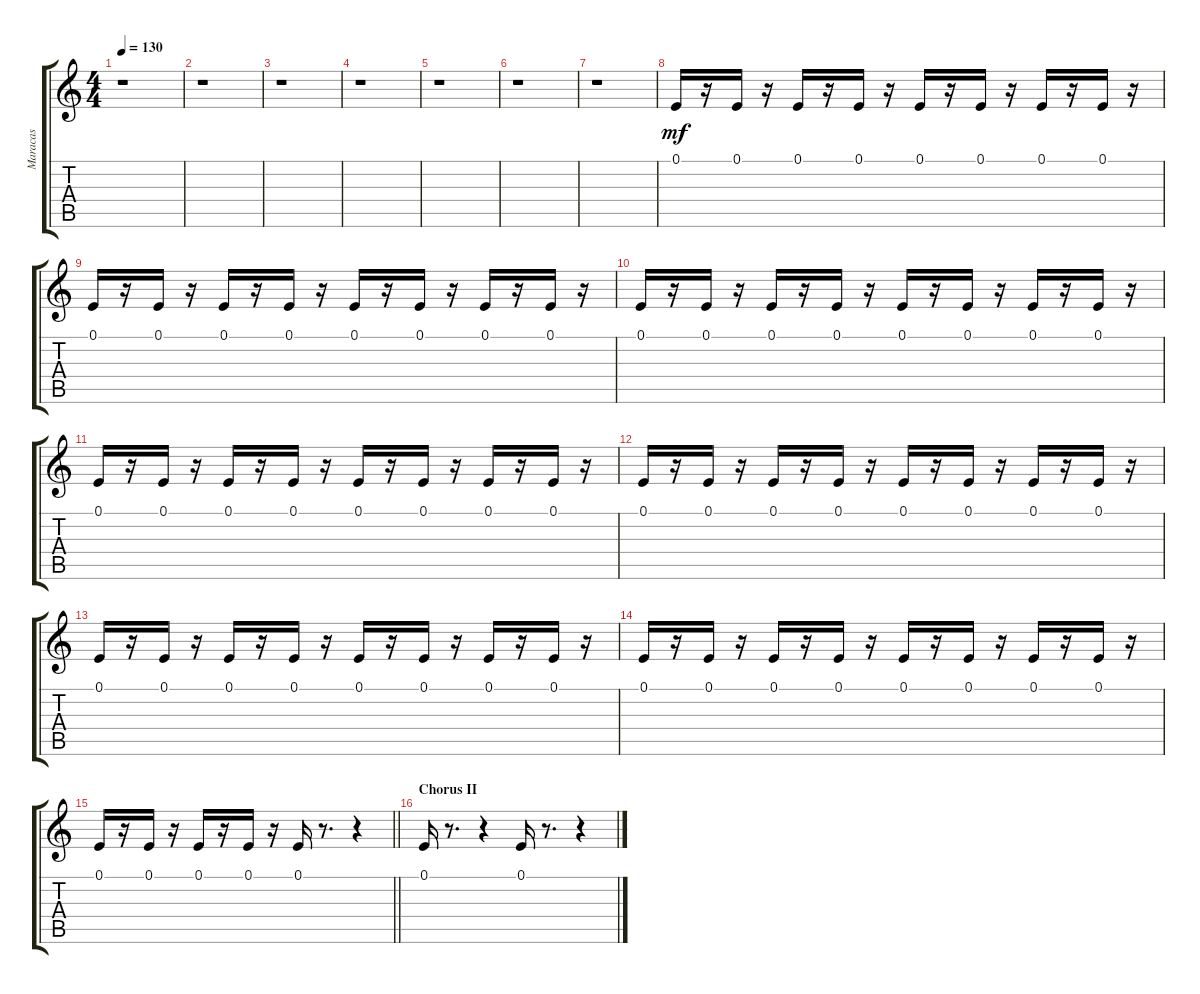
\track ("Maracas" "Maracas") {instrument reversecymbal}
\staff {score tabs}
\tuning (E4 B3 G3 D3 A2 E2) {hide}
\ts (4 4)
\tempo 130
\clef g2
\ks c
r.1{dy mf} |
r.1 |
r.1 |
r.1 |
r.1 |
r.1 |
r.1 |
0.1.16 r.16 0.1.16 r.16 0.1.16 r.16 0.1.16 r.16 0.1.16 r.16 0.1.16 r.16 0.1.16 r.16 0.1.16 r.16 |
0.1.16 r.16 0.1.16 r.16 0.1.16 r.16 0.1.16 r.16 0.1.16 r.16 0.1.16 r.16 0.1.16 r.16 0.1.16 r.16 |
0.1.16 r.16 0.1.16 r.16 0.1.16 r.16 0.1.16 r.16 0.1.16 r.16 0.1.16 r.16 0.1.16 r.16 0.1.16 r.16 |
0.1.16 r.16 0.1.16 r.16 0.1.16 r.16 0.1.16 r.16 0.1.16 r.16 0.1.16 r.16 0.1.16 r.16 0.1.16 r.16 |
0.1.16 r.16 0.1.16 r.16 0.1.16 r.16 0.1.16 r.16 0.1.16 r.16 0.1.16 r.16 0.1.16 r.16 0.1.16 r.16 |
0.1.16 r.16 0.1.16 r.16 0.1.16 r.16 0.1.16 r.16 0.1.16 r.16 0.1.16 r.16 0.1.16 r.16 0.1.16 r.16 |
0.1.16 r.16 0.1.16 r.16 0.1.16 r.16 0.1.16 r.16 0.1.16 r.16 0.1.16 r.16 0.1.16 r.16 0.1.16 r.16 |
\barLineRight lightlight
0.1.16 r.16 0.1.16 r.16 0.1.16 r.16 0.1.16 r.16 0.1.16 r.8{d} r.4 |
\section ("" "Chorus II")
0.1.16 r.8{d} r.4 0.1.16 r.8{d} r.4
